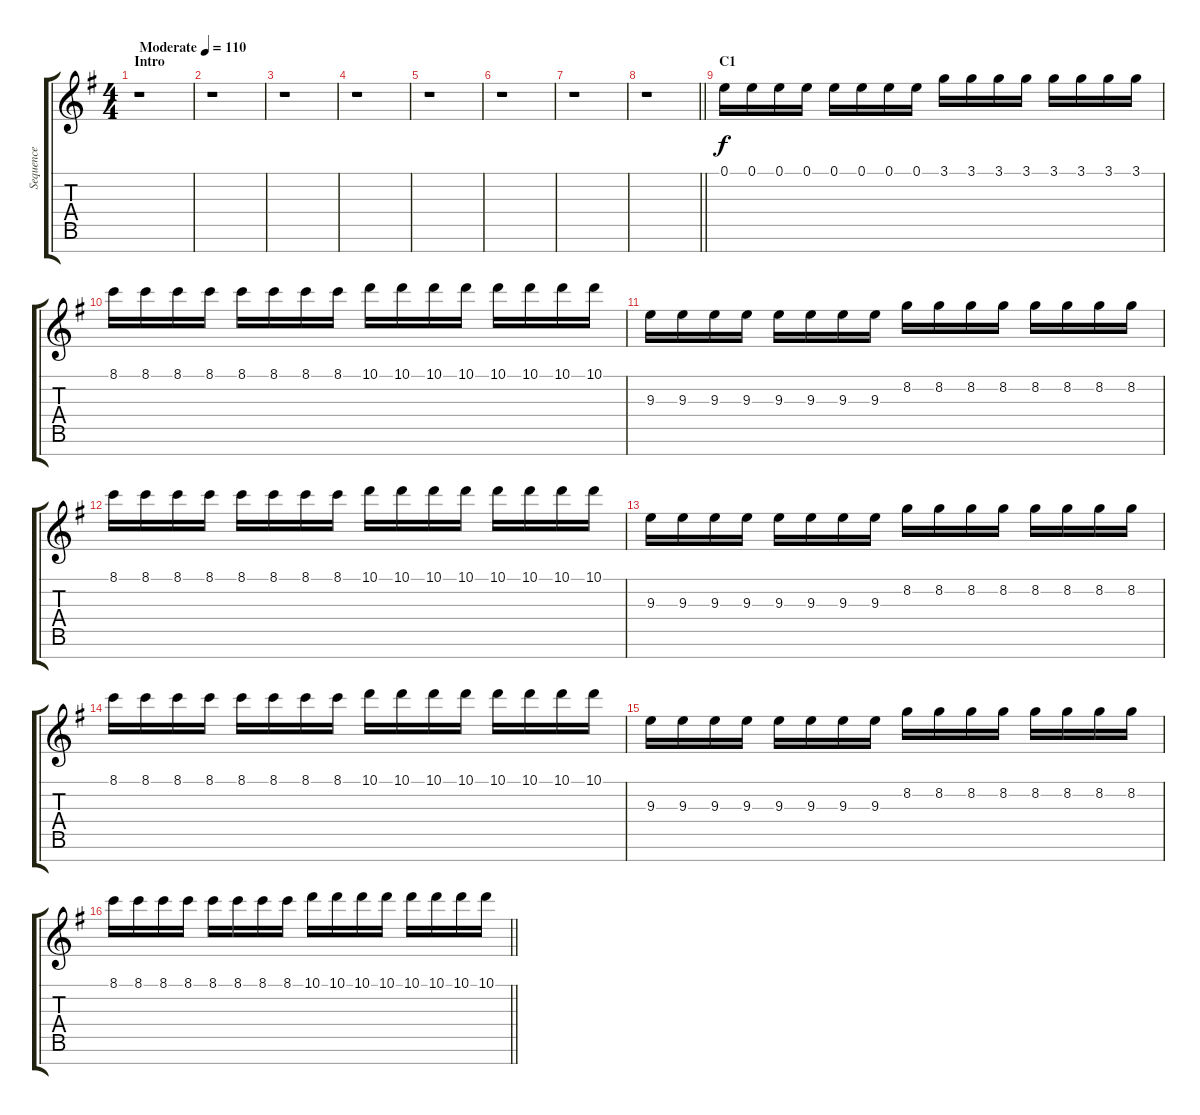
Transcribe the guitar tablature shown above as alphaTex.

\track ("Sequence" "Sequence") {instrument lead2sawtooth}
\staff {score tabs}
\tuning (E5 B4 G4 D4 A3 E3 B2) {hide}
\ts (4 4)
\section ("" "Intro")
\tempo (110 "Moderate")
\clef g2
\ks g
r.1{dy f instrument lead2sawtooth} |
r.1 |
r.1 |
r.1 |
r.1 |
r.1 |
r.1 |
\barLineRight lightlight
r.1 |
\section ("" "C1")
0.1.16 0.1.16 0.1.16 0.1.16 0.1.16 0.1.16 0.1.16 0.1.16 3.1.16 3.1.16 3.1.16 3.1.16 3.1.16 3.1.16 3.1.16 3.1.16 |
8.1.16 8.1.16 8.1.16 8.1.16 8.1.16 8.1.16 8.1.16 8.1.16 10.1.16 10.1.16 10.1.16 10.1.16 10.1.16 10.1.16 10.1.16 10.1.16 |
9.3.16 9.3.16 9.3.16 9.3.16 9.3.16 9.3.16 9.3.16 9.3.16 8.2.16 8.2.16 8.2.16 8.2.16 8.2.16 8.2.16 8.2.16 8.2.16 |
8.1.16 8.1.16 8.1.16 8.1.16 8.1.16 8.1.16 8.1.16 8.1.16 10.1.16 10.1.16 10.1.16 10.1.16 10.1.16 10.1.16 10.1.16 10.1.16 |
9.3.16 9.3.16 9.3.16 9.3.16 9.3.16 9.3.16 9.3.16 9.3.16 8.2.16 8.2.16 8.2.16 8.2.16 8.2.16 8.2.16 8.2.16 8.2.16 |
8.1.16 8.1.16 8.1.16 8.1.16 8.1.16 8.1.16 8.1.16 8.1.16 10.1.16 10.1.16 10.1.16 10.1.16 10.1.16 10.1.16 10.1.16 10.1.16 |
9.3.16 9.3.16 9.3.16 9.3.16 9.3.16 9.3.16 9.3.16 9.3.16 8.2.16 8.2.16 8.2.16 8.2.16 8.2.16 8.2.16 8.2.16 8.2.16 |
\barLineRight lightlight
8.1.16 8.1.16 8.1.16 8.1.16 8.1.16 8.1.16 8.1.16 8.1.16 10.1.16 10.1.16 10.1.16 10.1.16 10.1.16 10.1.16 10.1.16 10.1.16
